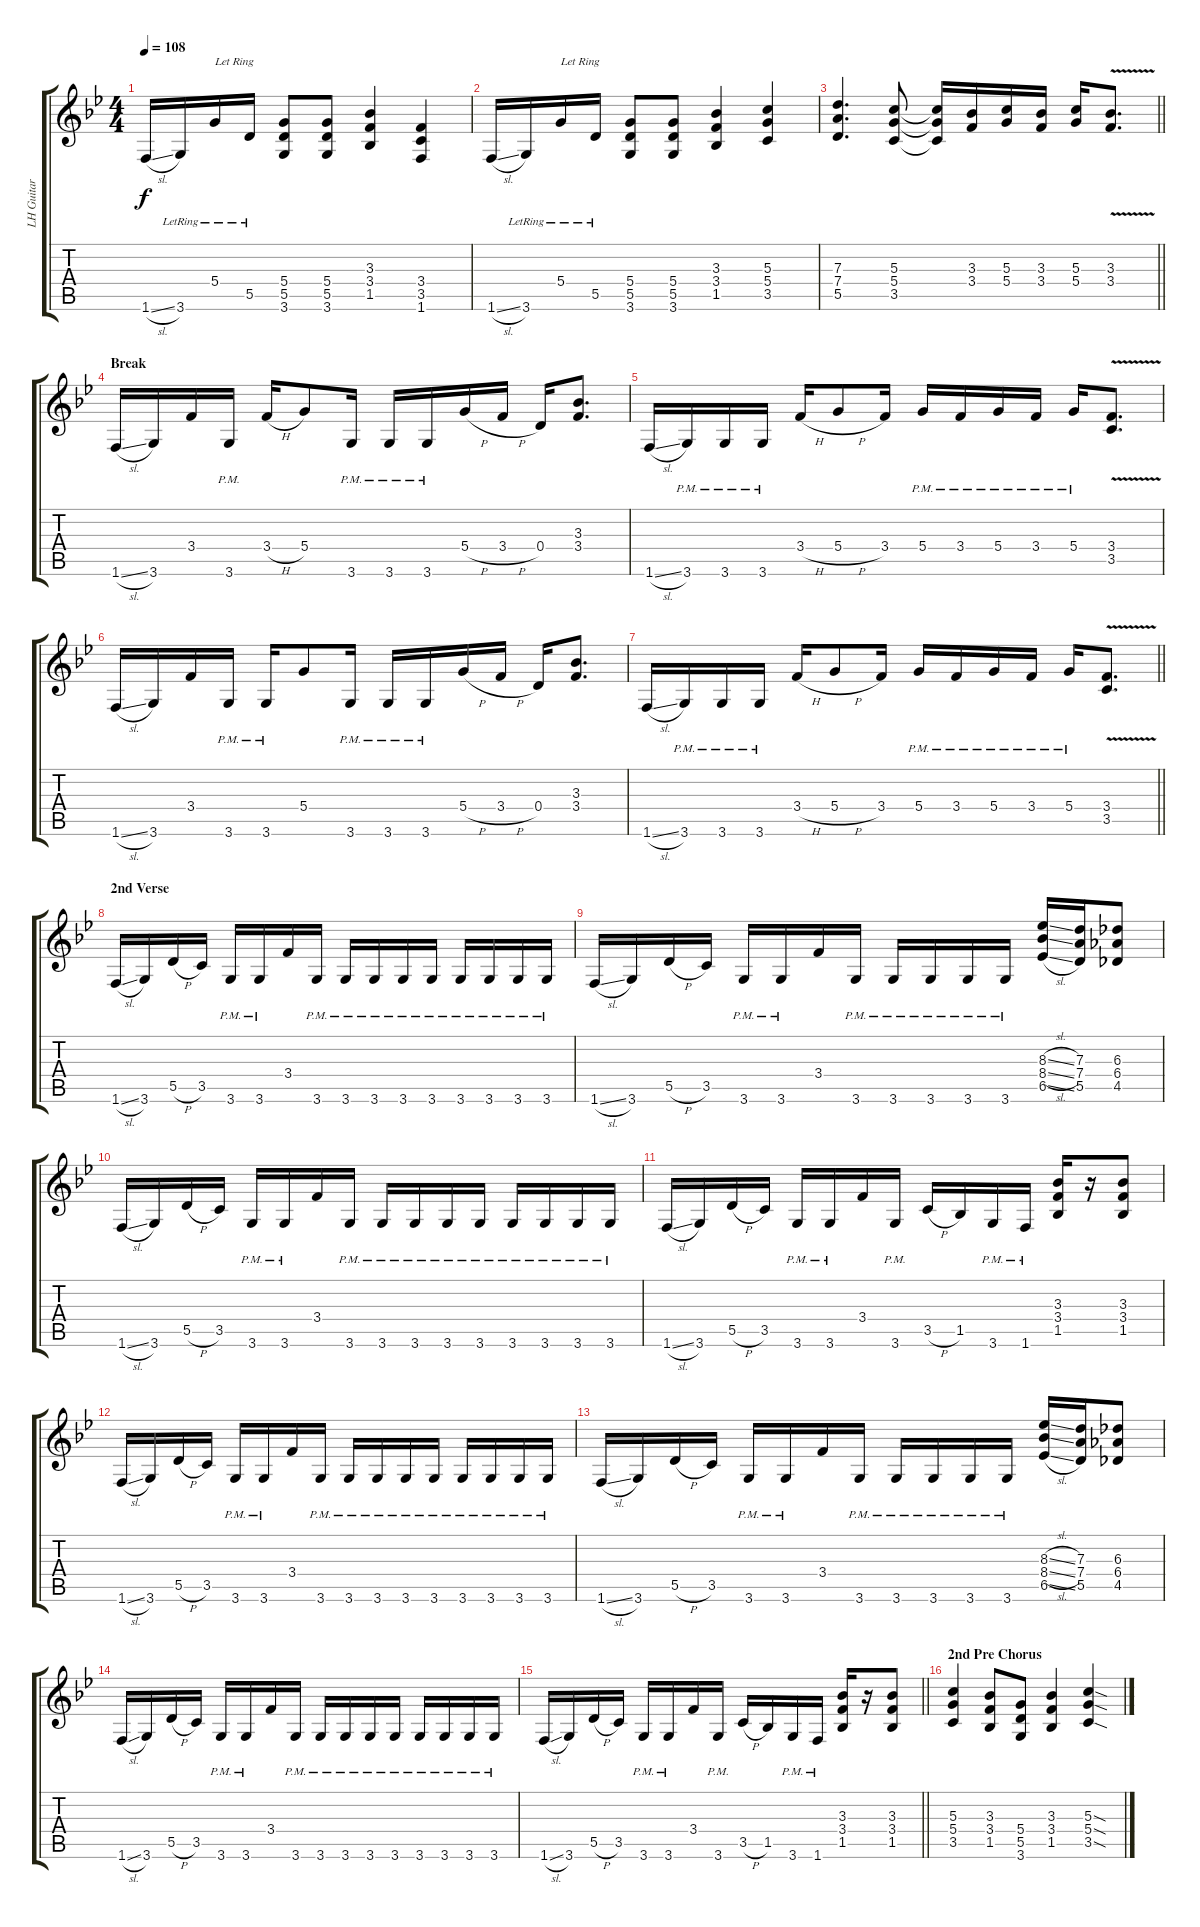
\track ("LH Guitar" "LH Guitar") {instrument overdrivenguitar}
\staff {score tabs}
\tuning (E4 B3 G3 D3 A2 E2) {hide}
\ts (4 4)
\tempo 108
\clef g2
\ks gminor
1.6{sl}.16{dy f} 3.6{lr}.16 5.4{lr}.16{txt "Let Ring"} 5.5{lr}.16 (5.4 5.5 3.6).8 (5.4 5.5 3.6).8 (3.3 3.4 1.5).4 (3.4 3.5 1.6).4 |
1.6{sl}.16 3.6{lr}.16 5.4{lr}.16{txt "Let Ring"} 5.5{lr}.16 (5.4 5.5 3.6).8 (5.4 5.5 3.6).8 (3.3 3.4 1.5).4 (5.3 5.4 3.5).4 |
\barLineRight lightlight
(7.3 7.4 5.5).4{d} (5.3 5.4 3.5).8 (5.3{t} 5.4{t} 3.5{t}).16 (3.3 3.4).16 (5.3 5.4).16 (3.3 3.4).16 (5.3 5.4).16 (3.3{v} 3.4{v}).8{d} |
\section ("" "Break")
1.6{sl}.16 3.6.16 3.4.16 3.6{pm}.16 3.4{h}.16 5.4.8 3.6{pm}.16 3.6{pm}.16 3.6{pm}.16 5.4{h}.16 3.4{h}.16 0.4.16 (3.3 3.4).8{d} |
1.6{sl}.16 3.6{pm}.16 3.6{pm}.16 3.6{pm}.16 3.4{h}.16 5.4{h}.8 3.4.16 5.4{pm}.16 3.4{pm}.16 5.4{pm}.16 3.4{pm}.16 5.4{pm}.16 (3.4{v} 3.5{v}).8{d} |
1.6{sl}.16 3.6.16 3.4.16 3.6{pm}.16 3.6{pm}.16 5.4.8 3.6{pm}.16 3.6{pm}.16 3.6{pm}.16 5.4{h}.16 3.4{h}.16 0.4.16 (3.3 3.4).8{d} |
\barLineRight lightlight
1.6{sl}.16 3.6{pm}.16 3.6{pm}.16 3.6{pm}.16 3.4{h}.16 5.4{h}.8 3.4.16 5.4{pm}.16 3.4{pm}.16 5.4{pm}.16 3.4{pm}.16 5.4{pm}.16 (3.4{v} 3.5{v}).8{d} |
\section ("" "2nd Verse")
1.6{sl}.16 3.6.16 5.5{h}.16 3.5.16 3.6{pm}.16 3.6{pm}.16 3.4.16 3.6{pm}.16 3.6{pm}.16 3.6{pm}.16 3.6{pm}.16 3.6{pm}.16 3.6{pm}.16 3.6{pm}.16 3.6{pm}.16 3.6{pm}.16 |
1.6{sl}.16 3.6.16 5.5{h}.16 3.5.16 3.6{pm}.16 3.6{pm}.16 3.4.16 3.6{pm}.16 3.6{pm}.16 3.6{pm}.16 3.6{pm}.16 3.6{pm}.16 (8.3{sl} 8.4{sl} 6.5{sl}).16 (7.3 7.4 5.5).16 (6.3 6.4 4.5).8 |
1.6{sl}.16 3.6.16 5.5{h}.16 3.5.16 3.6{pm}.16 3.6{pm}.16 3.4.16 3.6{pm}.16 3.6{pm}.16 3.6{pm}.16 3.6{pm}.16 3.6{pm}.16 3.6{pm}.16 3.6{pm}.16 3.6{pm}.16 3.6{pm}.16 |
1.6{sl}.16 3.6.16 5.5{h}.16 3.5.16 3.6{pm}.16 3.6{pm}.16 3.4.16 3.6{pm}.16 3.5{h}.16 1.5.16 3.6{pm}.16 1.6{pm}.16 (3.3 3.4 1.5).16 r.16 (3.3 3.4 1.5).8 |
1.6{sl}.16 3.6.16 5.5{h}.16 3.5.16 3.6{pm}.16 3.6{pm}.16 3.4.16 3.6{pm}.16 3.6{pm}.16 3.6{pm}.16 3.6{pm}.16 3.6{pm}.16 3.6{pm}.16 3.6{pm}.16 3.6{pm}.16 3.6{pm}.16 |
1.6{sl}.16 3.6.16 5.5{h}.16 3.5.16 3.6{pm}.16 3.6{pm}.16 3.4.16 3.6{pm}.16 3.6{pm}.16 3.6{pm}.16 3.6{pm}.16 3.6{pm}.16 (8.3{sl} 8.4{sl} 6.5{sl}).16 (7.3 7.4 5.5).16 (6.3 6.4 4.5).8 |
1.6{sl}.16 3.6.16 5.5{h}.16 3.5.16 3.6{pm}.16 3.6{pm}.16 3.4.16 3.6{pm}.16 3.6{pm}.16 3.6{pm}.16 3.6{pm}.16 3.6{pm}.16 3.6{pm}.16 3.6{pm}.16 3.6{pm}.16 3.6{pm}.16 |
\barLineRight lightlight
1.6{sl}.16 3.6.16 5.5{h}.16 3.5.16 3.6{pm}.16 3.6{pm}.16 3.4.16 3.6{pm}.16 3.5{h}.16 1.5.16 3.6{pm}.16 1.6{pm}.16 (3.3 3.4 1.5).16 r.16 (3.3 3.4 1.5).8 |
\section ("" "2nd Pre Chorus")
(5.3 5.4 3.5).4 (3.3 3.4 1.5).8 (5.4 5.5 3.6).8 (3.3 3.4 1.5).4 (5.3{sod} 5.4{sod} 3.5{sod}).4
